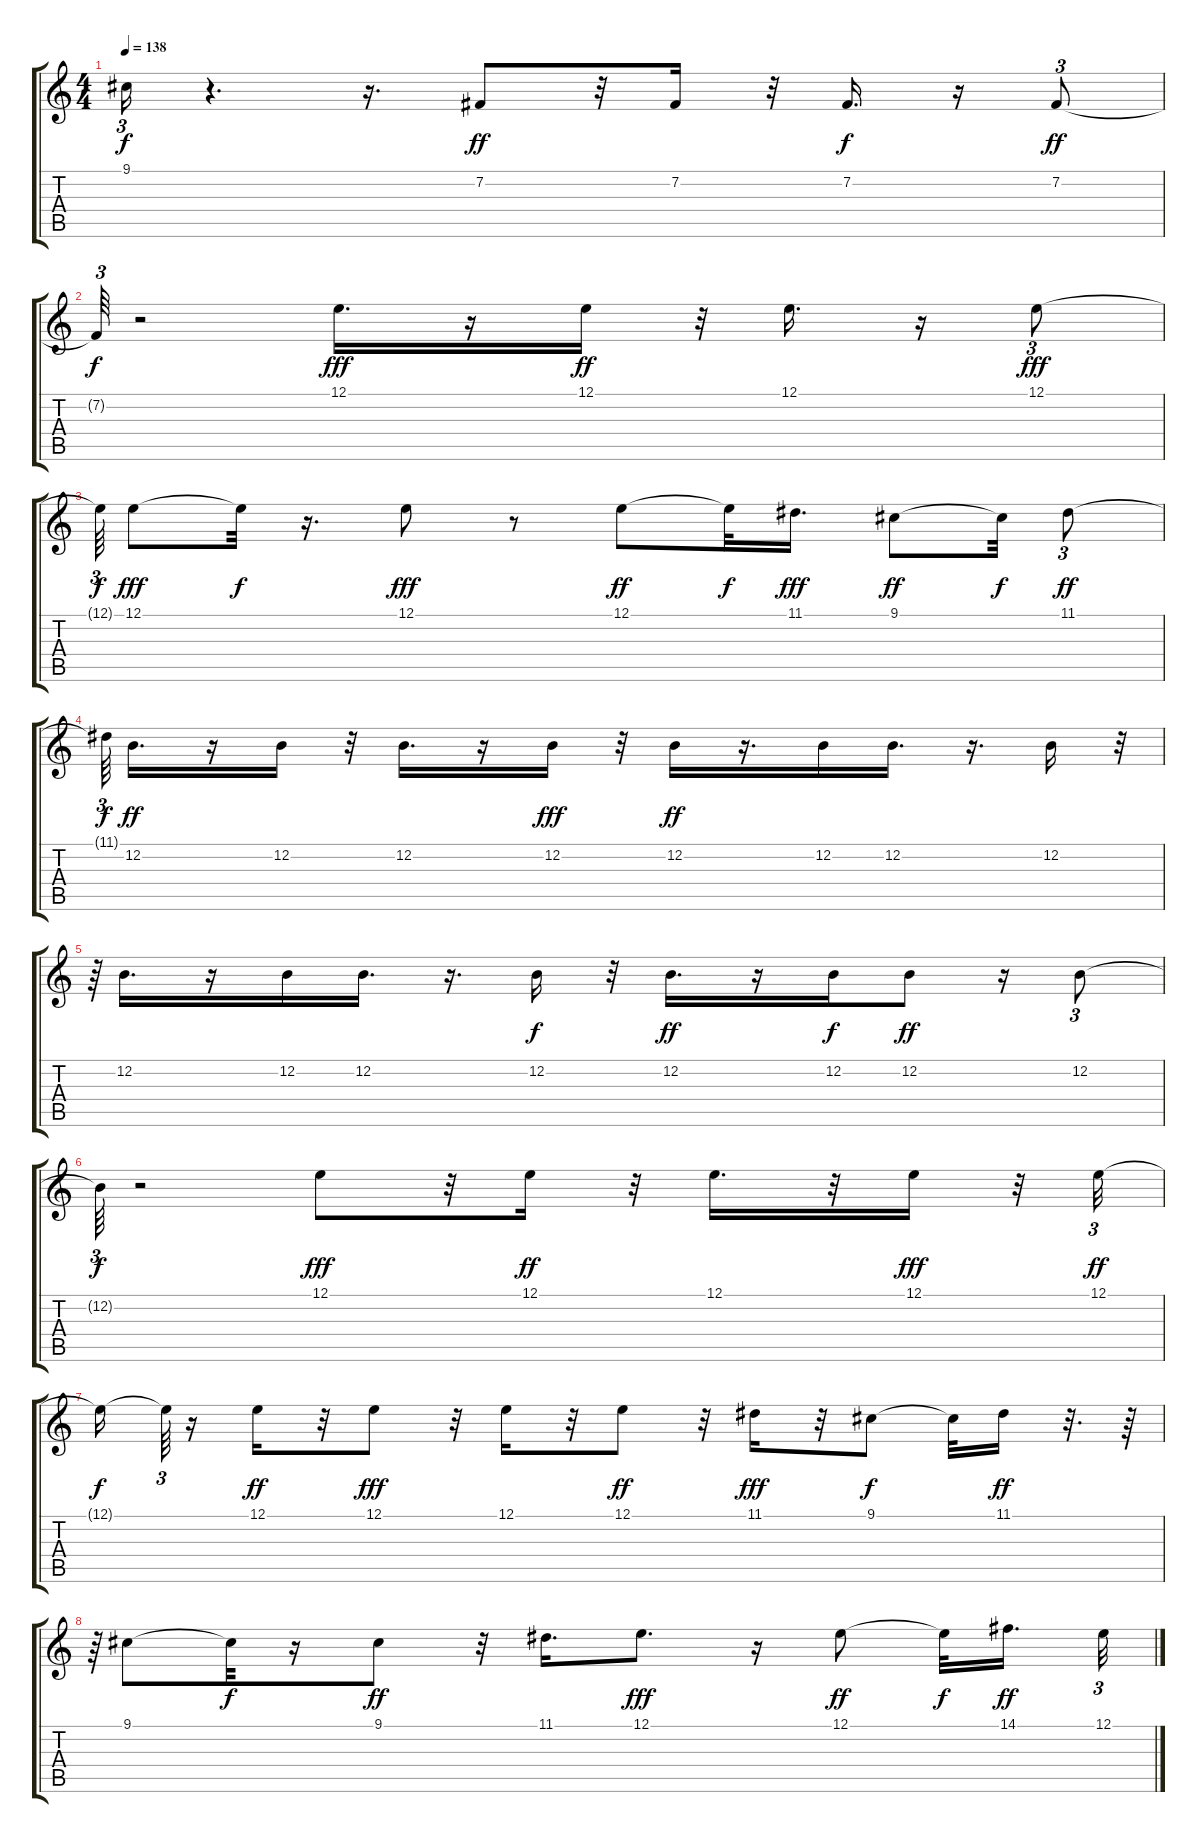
\track "" {instrument flute}
\staff {score tabs}
\tuning (E4 B3 G3 D3 A2 E2) {hide}
\ts (4 4)
\tempo 138
\clef g2
\ks c
9.1{t}.16{tu (3 2) dy f} r.4{d} r.16{d} 7.2.8{dy ff} r.32 7.2.16 r.32 7.2.16{d dy f} r.16 7.2.8{tu (3 2) dy ff} |
7.2{t}.64{tu (3 2) dy f} r.2 12.1.16{d dy fff} r.16 12.1.16{dy ff} r.32 12.1.16{d} r.16 12.1.8{tu (3 2) dy fff} |
12.1{t}.64{tu (3 2) dy f} 12.1.8{dy fff} 12.1{t}.32{dy f} r.16{d} 12.1.8{dy fff} r.8 12.1.8{dy ff} 12.1{t}.32{dy f} 11.1.16{d dy fff} 9.1.8{dy ff} 9.1{t}.32{dy f} 11.1.8{tu (3 2) dy ff} |
11.1{t}.64{tu (3 2) dy f} 12.2.16{d dy ff} r.16 12.2.16 r.32 12.2.16{d} r.16 12.2.16{dy fff} r.32 12.2.16{dy ff} r.16{d} 12.2.16 12.2.16{d} r.16{d} 12.2.16 r.32{tu (3 2)} |
r.64{tu (3 2)} 12.2.16{d} r.16 12.2.16 12.2.16{d} r.16{d} 12.2.16{dy f} r.32 12.2.16{d dy ff} r.16 12.2.16{dy f} 12.2.8{dy ff} r.16 12.2.8{tu (3 2)} |
12.2{t}.64{tu (3 2) dy f} r.2 12.1.8{dy fff} r.32 12.1.16{dy ff} r.32 12.1.16{d} r.32 12.1.16{dy fff} r.32 12.1.32{tu (3 2) dy ff} |
12.1{t}.16{dy f} 12.1{t}.64{tu (3 2)} r.16 12.1.16{dy ff} r.32 12.1.8{dy fff} r.32 12.1.16 r.32 12.1.8{dy ff} r.32 11.1.16{dy fff} r.32 9.1.8{dy f} 9.1{t}.32 11.1.16{dy ff} r.32{d} r.64 |
r.64{tu (3 2)} 9.1.8 9.1{t}.32{dy f} r.16 9.1.8{dy ff} r.32 11.1.16{d} 12.1.8{d dy fff} r.16 12.1.8{dy ff} 12.1{t}.32{dy f} 14.1.16{d dy ff beam splitsecondary} 12.1.32{tu (3 2)}
